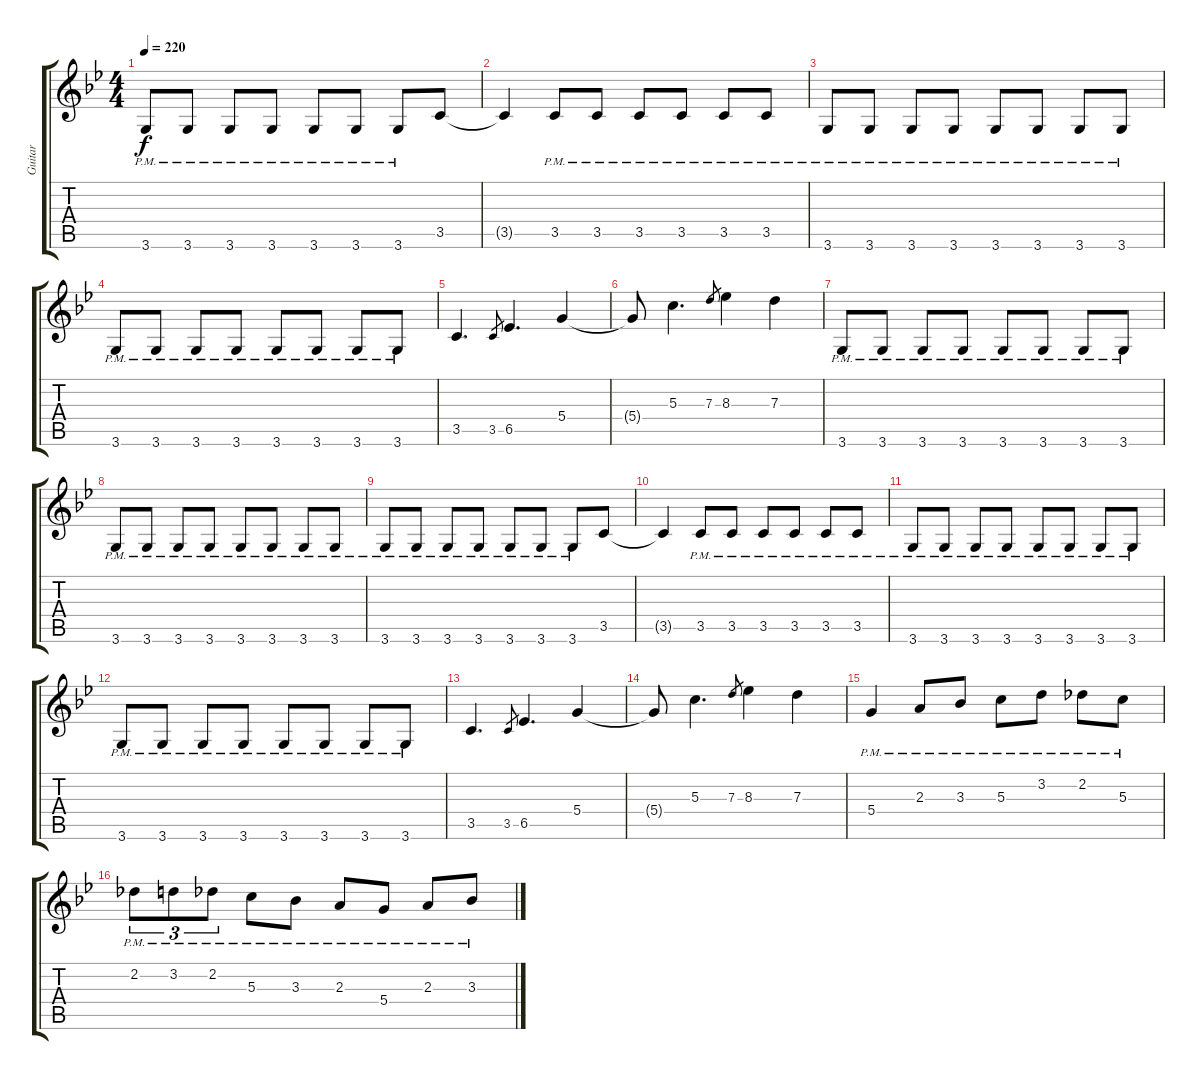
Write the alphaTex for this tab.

\track ("Guitar" "Guitar") {instrument overdrivenguitar}
\staff {score tabs}
\tuning (E4 B3 G3 D3 A2 E2) {hide}
\ts (4 4)
\tempo 220
\clef g2
\ks gminor
3.6{pm}.8{dy f} 3.6{pm}.8 3.6{pm}.8 3.6{pm}.8 3.6{pm}.8 3.6{pm}.8 3.6{pm}.8 3.5.8 |
3.5{t}.4 3.5{pm}.8 3.5{pm}.8 3.5{pm}.8 3.5{pm}.8 3.5{pm}.8 3.5{pm}.8 |
3.6{pm}.8 3.6{pm}.8 3.6{pm}.8 3.6{pm}.8 3.6{pm}.8 3.6{pm}.8 3.6{pm}.8 3.6{pm}.8 |
3.6{pm}.8 3.6{pm}.8 3.6{pm}.8 3.6{pm}.8 3.6{pm}.8 3.6{pm}.8 3.6{pm}.8 3.6{pm}.8 |
3.5.4{d} 3.5.8{gr} 6.5.4{d} 5.4.4 |
5.4{t}.8 5.3.4{d} 7.3.8{gr} 8.3.4 7.3.4 |
3.6{pm}.8 3.6{pm}.8 3.6{pm}.8 3.6{pm}.8 3.6{pm}.8 3.6{pm}.8 3.6{pm}.8 3.6{pm}.8 |
3.6{pm}.8 3.6{pm}.8 3.6{pm}.8 3.6{pm}.8 3.6{pm}.8 3.6{pm}.8 3.6{pm}.8 3.6{pm}.8 |
3.6{pm}.8 3.6{pm}.8 3.6{pm}.8 3.6{pm}.8 3.6{pm}.8 3.6{pm}.8 3.6{pm}.8 3.5.8 |
3.5{t}.4 3.5{pm}.8 3.5{pm}.8 3.5{pm}.8 3.5{pm}.8 3.5{pm}.8 3.5{pm}.8 |
3.6{pm}.8 3.6{pm}.8 3.6{pm}.8 3.6{pm}.8 3.6{pm}.8 3.6{pm}.8 3.6{pm}.8 3.6{pm}.8 |
3.6{pm}.8 3.6{pm}.8 3.6{pm}.8 3.6{pm}.8 3.6{pm}.8 3.6{pm}.8 3.6{pm}.8 3.6{pm}.8 |
3.5.4{d} 3.5.8{gr} 6.5.4{d} 5.4.4 |
5.4{t}.8 5.3.4{d} 7.3.8{gr} 8.3.4 7.3.4 |
5.4{pm}.4 2.3{pm}.8 3.3{pm}.8 5.3{pm}.8 3.2{pm}.8 2.2{pm}.8 5.3{pm}.8 |
2.2{pm}.8{tu (3 2)} 3.2{pm}.8{tu (3 2)} 2.2{pm}.8{tu (3 2)} 5.3{pm}.8 3.3{pm}.8 2.3{pm}.8 5.4{pm}.8 2.3{pm}.8 3.3{pm}.8
